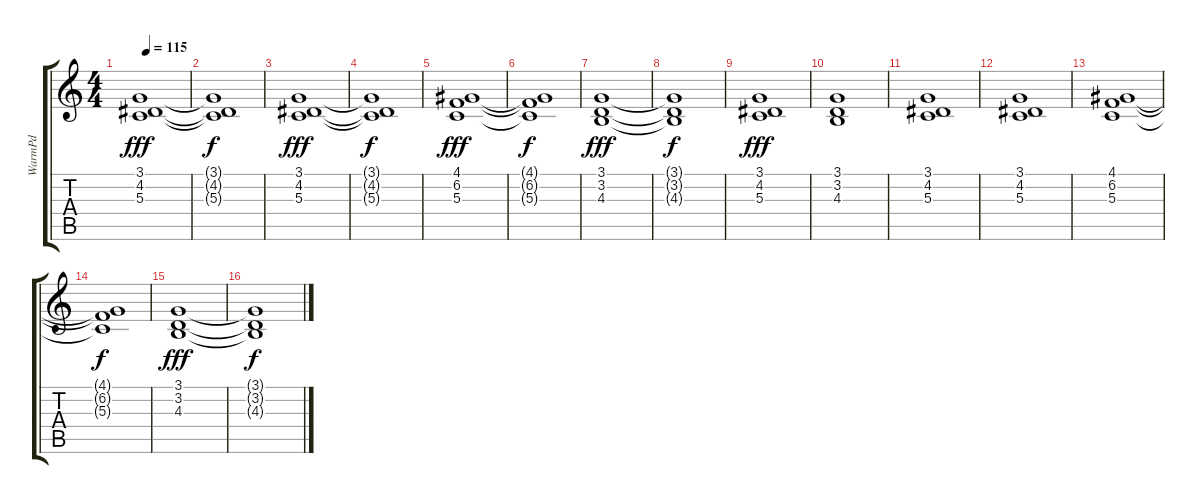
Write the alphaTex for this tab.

\track ("WarmPd" "WarmPd") {instrument pad2warm}
\staff {score tabs}
\tuning (E4 B3 G3 D3 A2 E2) {hide}
\ts (4 4)
\tempo 115
\clef g2
\ks c
(3.1 4.2 5.3).1{dy fff} |
(3.1{t} 4.2{t} 5.3{t}).1{dy f} |
(3.1 4.2 5.3).1{dy fff} |
(3.1{t} 4.2{t} 5.3{t}).1{dy f} |
(4.1 6.2 5.3).1{dy fff} |
(4.1{t} 6.2{t} 5.3{t}).1{dy f} |
(3.1 3.2 4.3).1{dy fff} |
(3.1{t} 3.2{t} 4.3{t}).1{dy f} |
(3.1 4.2 5.3).1{dy fff} |
(3.1 3.2 4.3).1 |
(3.1 4.2 5.3).1 |
(3.1 4.2 5.3).1 |
(4.1 6.2 5.3).1 |
(4.1{t} 6.2{t} 5.3{t}).1{dy f} |
(3.1 3.2 4.3).1{dy fff} |
(3.1{t} 3.2{t} 4.3{t}).1{dy f}
